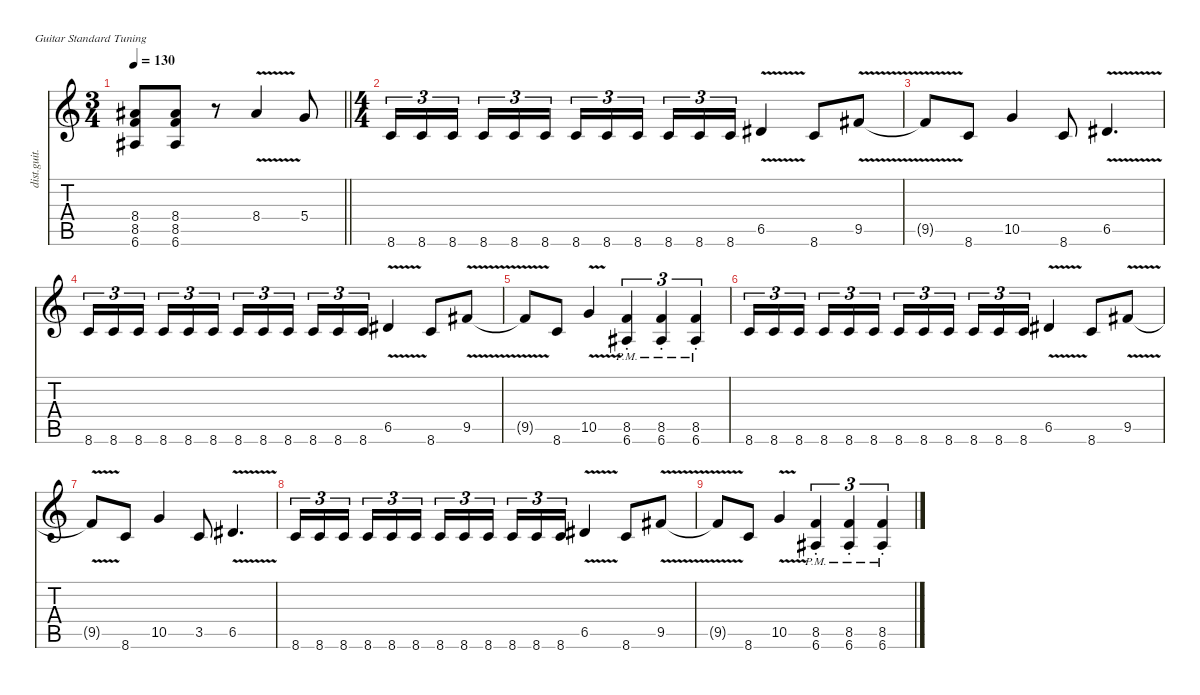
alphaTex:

\defaultSystemsLayout 4
\hideDynamics
\bracketExtendMode nobrackets
\track ("Hichem" "dist.guit.") {solo instrument distortionguitar}
\staff {score tabs}
\tuning (E4 B3 G3 D3 A2 E2)
\ts (3 4)
\tempo 130
\clef g2
\barLineRight lightlight
\ks c
(8.4{acc #} 8.5 6.6{acc #}).8{dy f beam Up} (8.4{acc #} 8.5 6.6{acc #}).8{beam Up} r.8{beam Down} 8.4{v acc #}.4{beam Up} 5.4.8{beam Up} |
\ts (4 4)
\beaming (8 2 2 2 2)
8.6.16{tu (3 2) beam Up} 8.6.16{tu (3 2) beam Up} 8.6.16{tu (3 2) beam Up} 8.6.16{tu (3 2) beam Up} 8.6.16{tu (3 2) beam Up} 8.6.16{tu (3 2) beam Up} 8.6.16{tu (3 2) beam Up} 8.6.16{tu (3 2) beam Up} 8.6.16{tu (3 2) beam Up} 8.6.16{tu (3 2) beam Up} 8.6.16{tu (3 2) beam Up} 8.6.16{tu (3 2) beam Up} 6.5{v acc #}.4{beam Up} 8.6.8{beam Up} 9.5{v acc #}.8{beam Up} |
9.5{v t acc #}.8{beam Up} 8.6.8{beam Up} 10.5.4{beam Up} 8.6.8{beam Up} 6.5{v acc #}.4{d beam Up} |
8.6.16{tu (3 2) beam Up} 8.6.16{tu (3 2) beam Up} 8.6.16{tu (3 2) beam Up} 8.6.16{tu (3 2) beam Up} 8.6.16{tu (3 2) beam Up} 8.6.16{tu (3 2) beam Up} 8.6.16{tu (3 2) beam Up} 8.6.16{tu (3 2) beam Up} 8.6.16{tu (3 2) beam Up} 8.6.16{tu (3 2) beam Up} 8.6.16{tu (3 2) beam Up} 8.6.16{tu (3 2) beam Up} 6.5{v acc #}.4{beam Up} 8.6.8{beam Up} 9.5{v acc #}.8{beam Up} |
9.5{v t acc #}.8{beam Up} 8.6.8{beam Up} 10.5{v}.4{beam Up} (8.5{pm st} 6.6{pm acc #}).4{tu (3 2) beam Up} (8.5{pm st} 6.6{pm acc #}).4{tu (3 2) beam Up} (8.5{pm st} 6.6{pm acc #}).4{tu (3 2) beam Up} |
8.6.16{tu (3 2) beam Up} 8.6.16{tu (3 2) beam Up} 8.6.16{tu (3 2) beam Up} 8.6.16{tu (3 2) beam Up} 8.6.16{tu (3 2) beam Up} 8.6.16{tu (3 2) beam Up} 8.6.16{tu (3 2) beam Up} 8.6.16{tu (3 2) beam Up} 8.6.16{tu (3 2) beam Up} 8.6.16{tu (3 2) beam Up} 8.6.16{tu (3 2) beam Up} 8.6.16{tu (3 2) beam Up} 6.5{v acc #}.4{beam Up} 8.6.8{beam Up} 9.5{v acc #}.8{beam Up} |
9.5{v t acc #}.8{beam Up} 8.6.8{beam Up} 10.5.4{beam Up} 3.5.8{beam Up} 6.5{v acc #}.4{d beam Up} |
8.6.16{tu (3 2) beam Up} 8.6.16{tu (3 2) beam Up} 8.6.16{tu (3 2) beam Up} 8.6.16{tu (3 2) beam Up} 8.6.16{tu (3 2) beam Up} 8.6.16{tu (3 2) beam Up} 8.6.16{tu (3 2) beam Up} 8.6.16{tu (3 2) beam Up} 8.6.16{tu (3 2) beam Up} 8.6.16{tu (3 2) beam Up} 8.6.16{tu (3 2) beam Up} 8.6.16{tu (3 2) beam Up} 6.5{v acc #}.4{beam Up} 8.6.8{beam Up} 9.5{v acc #}.8{beam Up} |
9.5{v t acc #}.8{beam Up} 8.6.8{beam Up} 10.5{v}.4{beam Up} (8.5{pm st} 6.6{pm acc #}).4{tu (3 2) beam Up} (8.5{pm st} 6.6{pm acc #}).4{tu (3 2) beam Up} (8.5{pm st} 6.6{pm acc #}).4{tu (3 2) beam Up}
